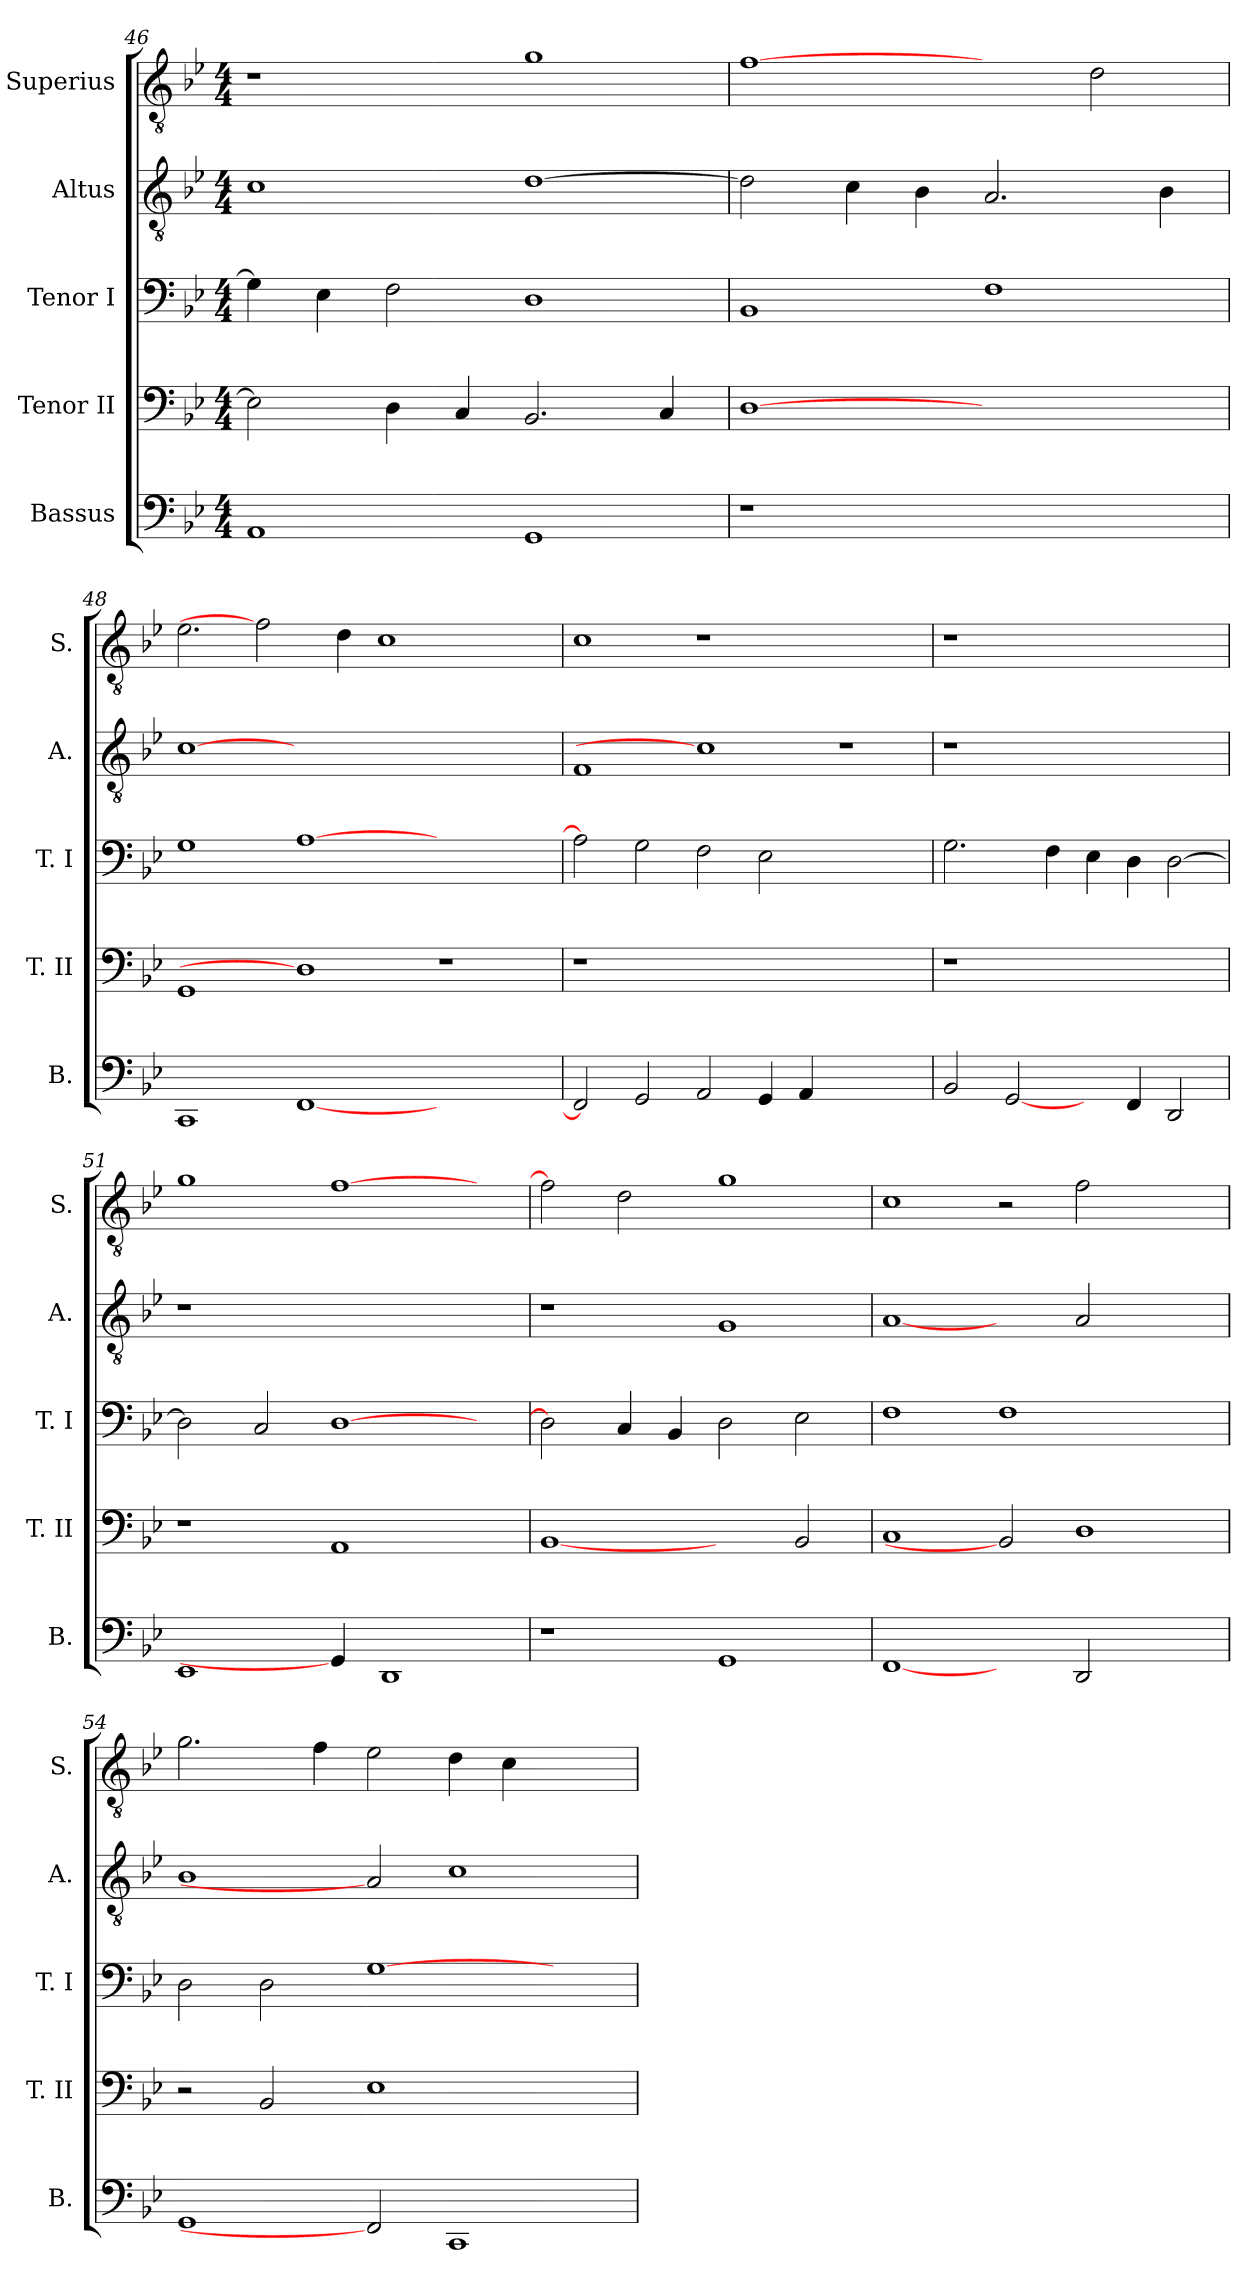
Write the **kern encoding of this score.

**kern	**kern	**kern	**kern	**kern
*part5	*part4	*part3	*part2	*part1
*staff5	*staff4	*staff3	*staff2	*staff1
*I"Bassus	*I"Tenor II	*I"Tenor I	*I"Altus	*I"Superius
*I'B.	*I'T. II	*I'T. I	*I'A.	*I'S.
*clefF4	*clefF4	*clefF4	*clefGv2	*clefGv2
*	*	*	*ITrd7c12	*ITrd7c12
*k[b-e-]	*k[b-e-]	*k[b-e-]	*k[b-e-]	*k[b-e-]
*B-:	*B-:	*B-:	*B-:	*B-:
*M4/4	*M4/4	*M4/4	*M4/4	*M4/4
=46	=46	=46	=46	=46
1AAi	2E-i\]	4Gi\]	1Ci	1r
.	.	4E-i\	.	.
.	4Di\	2Fi\	.	.
.	4Ci/	.	.	.
1GGi	2.BB-i/	1Di	[>1Di	1Gi
.	4Ci/	.	.	.
!!LO:LB:g=z
=47	=47	=47	=47	=47
!LO:N:vis=1	!	!	!	!
1r	[1Di	1BB-i	2Di\]	[1Fi
.	.	.	4Ci\	.
.	.	.	4BB-i\	.
1ryy	1ryy	1Fi	2.AAi/	2ryy
.	.	.	.	2Di\
.	.	.	4BB-i\	.
=48	=48	=48	=48	=48
1CCi	1GGi	1Gi	[1Ci	2.E-i\
.	.	.	.	2Fi]
[<1FFi	1Di]	[>1Ai	0ryy	.
.	.	.	.	4Di\
.	.	.	.	1Ci
1ryy	1r	1ryy	.	.
.	.	.	.	2ryy
=49	=49	=49	=49	=49
!	!LO:N:vis=1	!	!	!
2FFi/]	1r	2Ai\]	1FFi	1Ci
2GGi/	.	2Gi\	.	.
2AAi/	0ryy	2Fi\	1Ci]	1r
4GGi/	.	2E-i\	.	.
4AAi/	.	.	.	.
1ryy	.	1ryy	1r	1ryy
=50	=50	=50	=50	=50
!	!LO:N:vis=1	!	!LO:N:vis=1	!LO:N:vis=1
2BB-i/	1r	2.Gi\	1r	1r
[2GGi/	.	.	.	.
.	.	4Fi\	.	.
4ryy	1ryy	4E-i\	1ryy	1ryy
4FFi/	.	4Di\	.	.
2DDi/	.	[>2Di\	.	.
=51	=51	=51	=51	=51
!	!	!	!LO:N:vis=1	!
1EE-i	1r	2Di\]	1r	1Gi
.	.	2Ci/	.	.
4GGi/]	1AAi	[>1Di	1ryy	[>1Fi
1DDi	.	.	.	.
.	4ryy	4ryy	4ryy	4ryy
!!LO:PB:g=z
=52	=52	=52	=52	=52
1r	[1BB-i	2Di\]	1r	2Fi\]
.	.	4Ci/	.	2Di\
.	.	4BB-i/	.	.
1GGi	2ryy	2Di\	1GGi	1Gi
.	2BB-i/	2E-i\	.	.
=53	=53	=53	=53	=53
[1FFi	1Ci	1Fi	[1AAi	1Ci
2ryy	2BB-i]	1Fi	2ryy	2r
2DDi/	1Di	.	2AAi/	2Fi\
2ryy	.	2ryy	2ryy	2ryy
=54	=54	=54	=54	=54
1GGi	2r	2Di\	1BB-i	2.Gi\
.	2BB-i/	2Di\	.	.
.	.	.	.	4Fi\
2FFi]	1E-i	[>1Gi	2AAi]	2E-i\
1CCi	.	.	1Ci	4Di\
.	.	.	.	4Ci\
.	2ryy	2ryy	.	2ryy
=	=	=	=	=
*-	*-	*-	*-	*-
